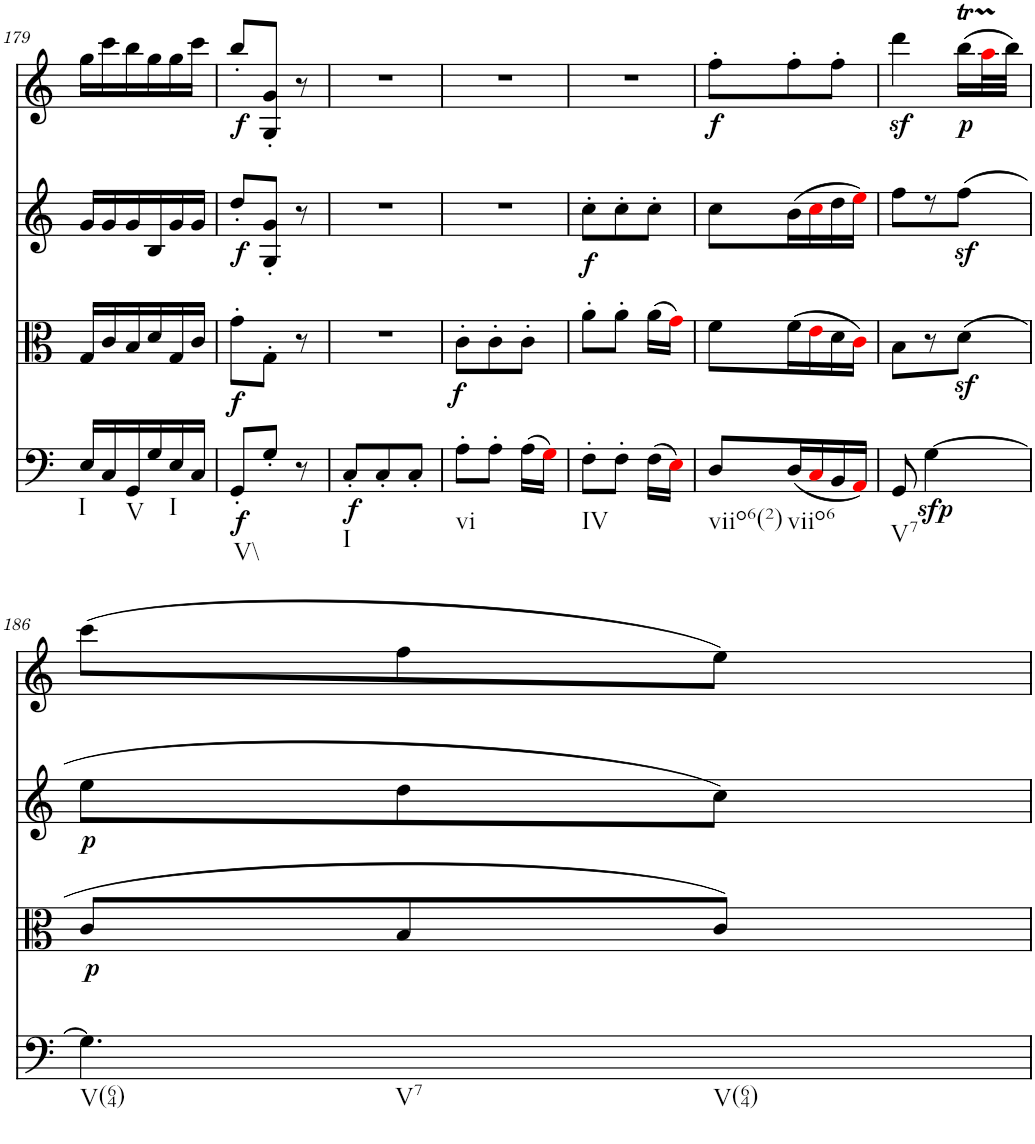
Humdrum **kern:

**kern	**dynam	**kern	**dynam	**kern	**dynam	**kern	**dynam
*part4	*part4	*part3	*part3	*part2	*part2	*part1	*part1
*staff4	*staff4	*staff3	*staff3	*staff2	*staff2	*staff1	*staff1
*I"Violoncello	*	*I"Viola	*	*I"Violin II	*	*I"Violin I	*
!!LO:PB:g=z
*clefF4	*	*clefC3	*	*clefG2	*	*clefG2	*
*k[]	*	*k[]	*	*k[]	*	*k[]	*
*M3/8	*	*M3/8	*	*M3/8	*	*M3/8	*
=179	=179	=179	=179	=179	=179	=179	=179
!LO:TX:b:t=I	!	!	!	!	!	!	!
16E/LL	.	16G/LL	.	16g/LL	.	16gg\LL	.
16C/	.	16c/	.	16g/	.	16ccc\	.
!LO:TX:b:t=V	!	!	!	!	!	!	!
16GG/	.	16B/	.	16g/	.	16bb\	.
16G/	.	16d/	.	16B/	.	16gg\	.
!LO:TX:b:t=I	!	!	!	!	!	!	!
16E/	.	16G/	.	16g/	.	16gg\	.
16C/JJ	.	16c/JJ	.	16g/JJ	.	16ccc\JJ	.
=180	=180	=180	=180	=180	=180	=180	=180
!LO:TX:b:t=V\\	!	!	!	!	!	!	!
!	!LO:DY:b	!	!LO:DY:b	!	!LO:DY:b	!	!LO:DY:b
8GG'/L	f	8g'\L	f	8dd'/L	f	8bb'/L	f
8G'/J	.	8G'\J	.	8G/' 8g/'J	.	8G/' 8g/'J	.
8r	.	8r	.	8r	.	8r	.
=181	=181	=181	=181	=181	=181	=181	=181
!LO:TX:b:t=I	!	!	!	!	!	!	!
!	!LO:DY:b	!	!	!	!	!	!
8C'/L	f	4.r	.	4.r	.	4.r	.
8C'/	.	.	.	.	.	.	.
8C'/J	.	.	.	.	.	.	.
=182	=182	=182	=182	=182	=182	=182	=182
!LO:TX:b:t=vi	!	!	!	!	!	!	!
!	!	!	!LO:DY:b	!	!	!	!
8A'\L	.	8c'\L	f	4.r	.	4.r	.
8A'\J	.	8c'\	.	.	.	.	.
(16A\LL	.	8c'\J	.	.	.	.	.
16Gi\JJ)	.	.	.	.	.	.	.
=183	=183	=183	=183	=183	=183	=183	=183
!LO:TX:b:t=IV	!	!	!	!	!	!	!
!	!	!	!	!	!LO:DY:b	!	!
8F'\L	.	8a'\L	.	8cc'\L	f	4.r	.
8F'\J	.	8a'\J	.	8cc'\	.	.	.
(16F\LL	.	(16a\LL	.	8cc'\J	.	.	.
16Ei\JJ)	.	16gi\JJ)	.	.	.	.	.
=184	=184	=184	=184	=184	=184	=184	=184
!LO:TX:b:t=viio6(2)	!	!	!	!	!	!	!
!	!	!	!	!	!	!	!LO:DY:b
8D/L	.	8f\L	.	8cc\L	.	8ff'\L	f
!LO:TX:b:t=viio6	!	!	!	!	!	!	!
(16D/L	.	(16f\L	.	(16b\L	.	8ff'\	.
16Ci/	.	16ei\	.	16cci\	.	.	.
16BB/	.	16d\	.	16dd\	.	8ff'\J	.
16AAi/JJ)	.	16ci\JJ)	.	16eei\JJ)	.	.	.
=185	=185	=185	=185	=185	=185	=185	=185
!LO:TX:b:t=V7	!	!	!	!	!	!	!
8GG/	.	8B\L	.	8ff\L	.	4dddz<\	.
!	!LO:DY:b	!	!	!	!	!	!
[4G\	sfp	8r	.	8r	.	.	.
!	!	!	!	!	!	!	!LO:DY:b
.	.	(8dz<\J	.	(8ffz<\J	.	(16bbt\LL	p
.	.	.	.	.	.	32aaTTTi\L	.
.	.	.	.	.	.	32bb\JJJ)	.
!!LO:LB:g=z
=186	=186	=186	=186	=186	=186	=186	=186
!LO:TX:b:t=V(64)	!	!	!	!	!	!	!
!LO:TX:b:t=V7	!	!	!	!	!	!	!
!LO:TX:b:t=V(64)	!	!	!	!	!	!	!
!	!	!	!LO:DY:b	!	!LO:DY:b	!	!
4.G\]	.	8c/L	p	8ee\L	p	(8ccc\L	.
.	.	8B/	.	8dd\	.	8ff\	.
.	.	8c/J)	.	8cc\J)	.	8ee\J)	.
=	=	=	=	=	=	=	=
*-	*-	*-	*-	*-	*-	*-	*-
